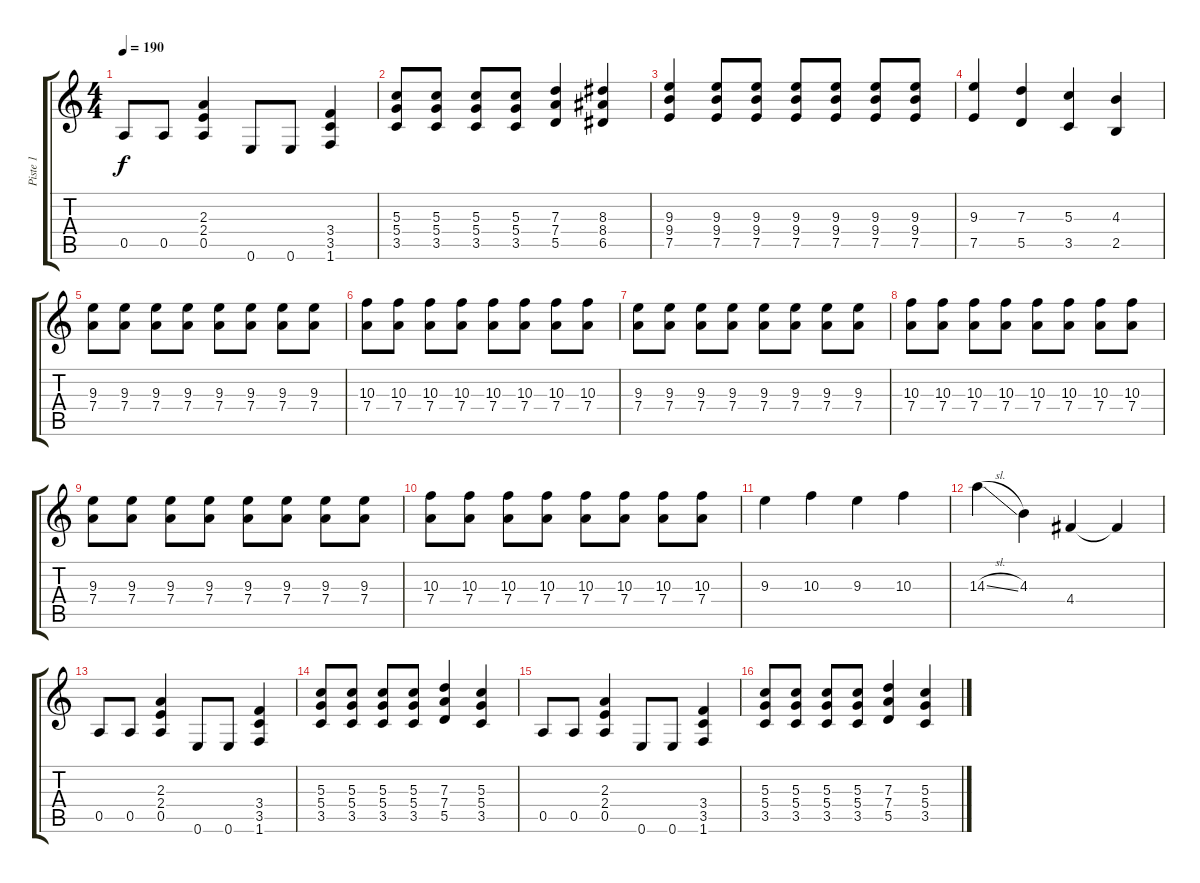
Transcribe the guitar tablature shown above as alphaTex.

\track ("Piste 1" "Piste 1") {instrument distortionguitar}
\staff {score tabs}
\tuning (E4 B3 G3 D3 A2 E2) {hide}
\ts (4 4)
\tempo 190
\clef g2
\ks c
0.5.8{dy f} 0.5.8 (2.3 2.4 0.5).4 0.6.8 0.6.8 (3.4 3.5 1.6).4 |
(5.3 5.4 3.5).8 (5.3 5.4 3.5).8 (5.3 5.4 3.5).8 (5.3 5.4 3.5).8 (7.3 7.4 5.5).4 (8.3 8.4 6.5).4 |
(9.3 9.4 7.5).4 (9.3 9.4 7.5).8 (9.3 9.4 7.5).8 (9.3 9.4 7.5).8 (9.3 9.4 7.5).8 (9.3 9.4 7.5).8 (9.3 9.4 7.5).8 |
(9.3 7.5).4 (7.3 5.5).4 (5.3 3.5).4 (4.3 2.5).4 |
(9.3 7.4).8 (9.3 7.4).8 (9.3 7.4).8 (9.3 7.4).8 (9.3 7.4).8 (9.3 7.4).8 (9.3 7.4).8 (9.3 7.4).8 |
(10.3 7.4).8 (10.3 7.4).8 (10.3 7.4).8 (10.3 7.4).8 (10.3 7.4).8 (10.3 7.4).8 (10.3 7.4).8 (10.3 7.4).8 |
(9.3 7.4).8 (9.3 7.4).8 (9.3 7.4).8 (9.3 7.4).8 (9.3 7.4).8 (9.3 7.4).8 (9.3 7.4).8 (9.3 7.4).8 |
(10.3 7.4).8 (10.3 7.4).8 (10.3 7.4).8 (10.3 7.4).8 (10.3 7.4).8 (10.3 7.4).8 (10.3 7.4).8 (10.3 7.4).8 |
(9.3 7.4).8 (9.3 7.4).8 (9.3 7.4).8 (9.3 7.4).8 (9.3 7.4).8 (9.3 7.4).8 (9.3 7.4).8 (9.3 7.4).8 |
(10.3 7.4).8 (10.3 7.4).8 (10.3 7.4).8 (10.3 7.4).8 (10.3 7.4).8 (10.3 7.4).8 (10.3 7.4).8 (10.3 7.4).8 |
9.3.4 10.3.4 9.3.4 10.3.4 |
14.3{sl}.4 4.3.4 4.4.4 4.4{t}.4 |
0.5.8 0.5.8 (2.3 2.4 0.5).4 0.6.8 0.6.8 (3.4 3.5 1.6).4 |
(5.3 5.4 3.5).8 (5.3 5.4 3.5).8 (5.3 5.4 3.5).8 (5.3 5.4 3.5).8 (7.3 7.4 5.5).4 (5.3 5.4 3.5).4 |
0.5.8 0.5.8 (2.3 2.4 0.5).4 0.6.8 0.6.8 (3.4 3.5 1.6).4 |
(5.3 5.4 3.5).8 (5.3 5.4 3.5).8 (5.3 5.4 3.5).8 (5.3 5.4 3.5).8 (7.3 7.4 5.5).4 (5.3 5.4 3.5).4
